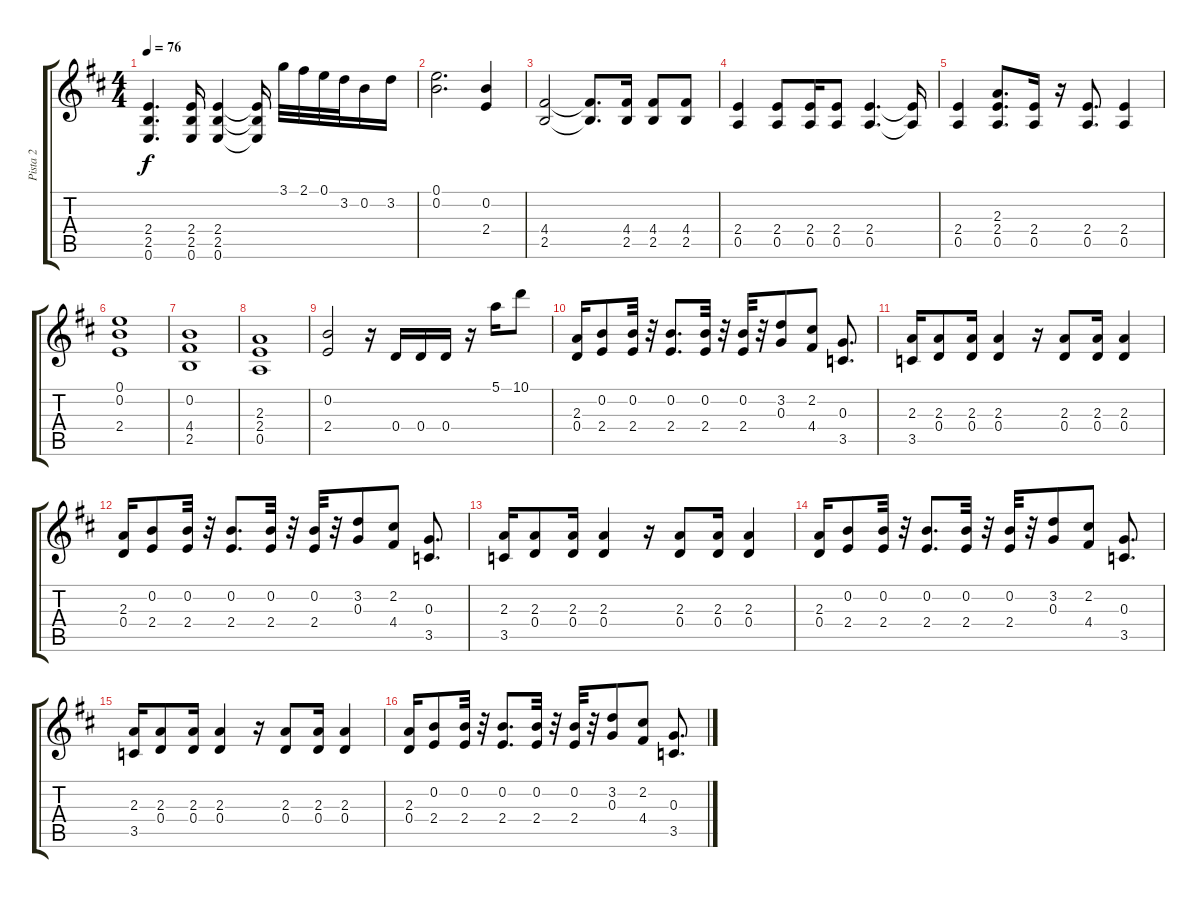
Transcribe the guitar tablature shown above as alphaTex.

\track ("Pista 2" "Pista 2") {instrument distortionguitar}
\staff {score tabs}
\tuning (E4 B3 G3 D3 A2 E2) {hide}
\ts (4 4)
\tempo 76
\clef g2
\ks d
(2.4 2.5 0.6).4{d dy f} (2.4 2.5 0.6).16 (2.4 2.5 0.6).4 (2.4{t} 2.5{t} 0.6{t}).16 3.1.32 2.1.32 0.1.32 3.2.32 0.2.16 3.2.16 |
(0.1 0.2).2{d} (0.2 2.4).4 |
(4.4 2.5).2 (4.4{t} 2.5{t}).8{d} (4.4 2.5).16 (4.4 2.5).8 (4.4 2.5).8 |
(2.4 0.5).4 (2.4 0.5).8 (2.4 0.5).16 (2.4 0.5).8 (2.4 0.5).4{d} (2.4{t} 0.5{t}).16 |
(2.4 0.5).4 (2.3 2.4 0.5).8{d} (2.4 0.5).16 r.16 (2.4 0.5).8{d} (2.4 0.5).4 |
(0.1 0.2 2.4).1 |
(0.2 4.4 2.5).1 |
(2.3 2.4 0.5).1 |
(0.2 2.4).2 r.16 0.4.16 0.4.16 0.4.16 r.16 5.1.16 10.1.8 |
(2.3 0.4).16 (0.2 2.4).8 (0.2 2.4).32 r.32 (0.2 2.4).8{d} (0.2 2.4).32 r.32 (0.2 2.4).32 r.32 (3.2 0.3).8 (2.2 4.4).8 (0.3 3.5).8{d} |
(2.3 3.5).16 (2.3 0.4).8 (2.3 0.4).16 (2.3 0.4).4 r.16 (2.3 0.4).8 (2.3 0.4).16 (2.3 0.4).4 |
(2.3 0.4).16 (0.2 2.4).8 (0.2 2.4).32 r.32 (0.2 2.4).8{d} (0.2 2.4).32 r.32 (0.2 2.4).32 r.32 (3.2 0.3).8 (2.2 4.4).8 (0.3 3.5).8{d} |
(2.3 3.5).16 (2.3 0.4).8 (2.3 0.4).16 (2.3 0.4).4 r.16 (2.3 0.4).8 (2.3 0.4).16 (2.3 0.4).4 |
(2.3 0.4).16 (0.2 2.4).8 (0.2 2.4).32 r.32 (0.2 2.4).8{d} (0.2 2.4).32 r.32 (0.2 2.4).32 r.32 (3.2 0.3).8 (2.2 4.4).8 (0.3 3.5).8{d} |
(2.3 3.5).16 (2.3 0.4).8 (2.3 0.4).16 (2.3 0.4).4 r.16 (2.3 0.4).8 (2.3 0.4).16 (2.3 0.4).4 |
(2.3 0.4).16 (0.2 2.4).8 (0.2 2.4).32 r.32 (0.2 2.4).8{d} (0.2 2.4).32 r.32 (0.2 2.4).32 r.32 (3.2 0.3).8 (2.2 4.4).8 (0.3 3.5).8{d}
